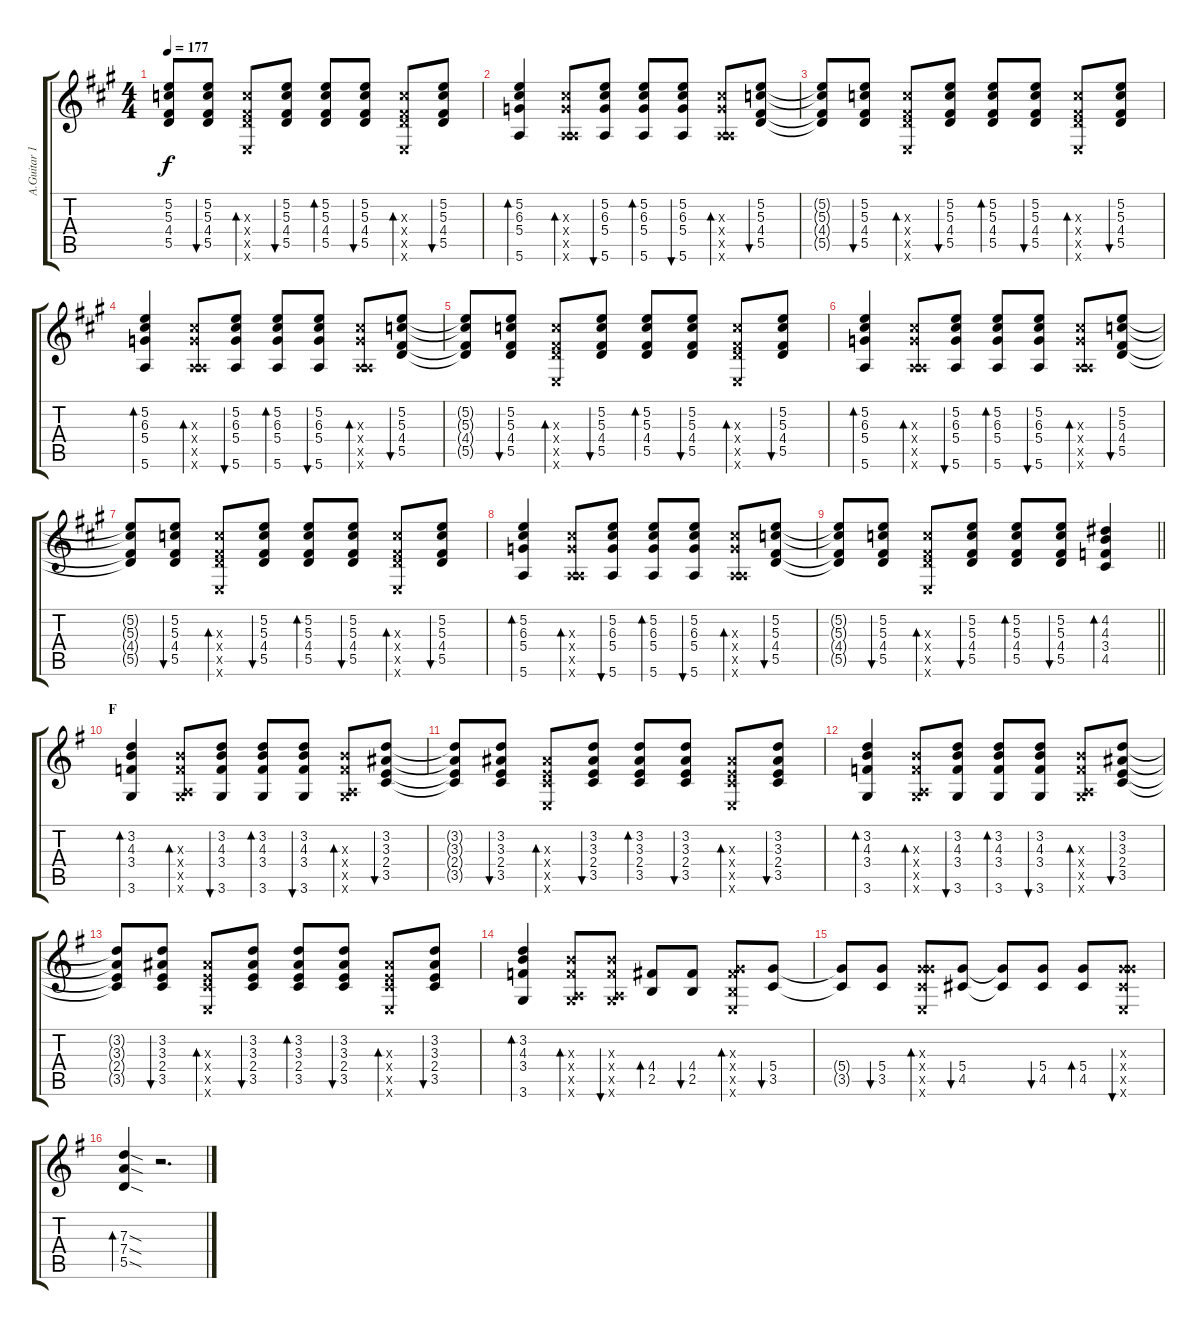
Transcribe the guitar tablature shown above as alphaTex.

\track ("A.Guitar 1" "A.Guitar 1") {instrument acousticguitarsteel}
\staff {score tabs}
\tuning (E4 B3 G3 D3 A2 E2) {hide}
\ts (4 4)
\tempo 177
\clef g2
\ks a
(5.2{t} 5.3{t} 4.4{t} 5.5{t}).8{dy f} (5.2 5.3 4.4 5.5).8{bu 30} (5.3{x} 4.4{x} 5.5{x} 0.6{x}).8{bd 30} (5.2 5.3 4.4 5.5).8{bu 30} (5.2 5.3 4.4 5.5).8{bd 30} (5.2 5.3 4.4 5.5).8{bu 30} (5.3{x} 4.4{x} 5.5{x} 0.6{x}).8{bd 30} (5.2 5.3 4.4 5.5).8{bu 30} |
(5.2 6.3 5.4 5.6).4{bd 30} (6.3{x} 5.4{x} 0.5{x} 5.6{x}).8{bd 30} (5.2 6.3 5.4 5.6).8{bu 30} (5.2 6.3 5.4 5.6).8{bd 30} (5.2 6.3 5.4 5.6).8{bu 30} (6.3{x} 5.4{x} 0.5{x} 5.6{x}).8{bd 30} (5.2 5.3 4.4 5.5).8{bu 30} |
(5.2{t} 5.3{t} 4.4{t} 5.5{t}).8 (5.2 5.3 4.4 5.5).8{bu 30} (5.3{x} 4.4{x} 5.5{x} 0.6{x}).8{bd 30} (5.2 5.3 4.4 5.5).8{bu 30} (5.2 5.3 4.4 5.5).8{bd 30} (5.2 5.3 4.4 5.5).8{bu 30} (5.3{x} 4.4{x} 5.5{x} 0.6{x}).8{bd 30} (5.2 5.3 4.4 5.5).8{bu 30} |
(5.2 6.3 5.4 5.6).4{bd 30} (6.3{x} 5.4{x} 0.5{x} 5.6{x}).8{bd 30} (5.2 6.3 5.4 5.6).8{bu 30} (5.2 6.3 5.4 5.6).8{bd 30} (5.2 6.3 5.4 5.6).8{bu 30} (6.3{x} 5.4{x} 0.5{x} 5.6{x}).8{bd 30} (5.2 5.3 4.4 5.5).8{bu 30} |
(5.2{t} 5.3{t} 4.4{t} 5.5{t}).8 (5.2 5.3 4.4 5.5).8{bu 30} (5.3{x} 4.4{x} 5.5{x} 0.6{x}).8{bd 30} (5.2 5.3 4.4 5.5).8{bu 30} (5.2 5.3 4.4 5.5).8{bd 30} (5.2 5.3 4.4 5.5).8{bu 30} (5.3{x} 4.4{x} 5.5{x} 0.6{x}).8{bd 30} (5.2 5.3 4.4 5.5).8{bu 30} |
(5.2 6.3 5.4 5.6).4{bd 30} (6.3{x} 5.4{x} 0.5{x} 5.6{x}).8{bd 30} (5.2 6.3 5.4 5.6).8{bu 30} (5.2 6.3 5.4 5.6).8{bd 30} (5.2 6.3 5.4 5.6).8{bu 30} (6.3{x} 5.4{x} 0.5{x} 5.6{x}).8{bd 30} (5.2 5.3 4.4 5.5).8{bu 30} |
(5.2{t} 5.3{t} 4.4{t} 5.5{t}).8 (5.2 5.3 4.4 5.5).8{bu 30} (5.3{x} 4.4{x} 5.5{x} 0.6{x}).8{bd 30} (5.2 5.3 4.4 5.5).8{bu 30} (5.2 5.3 4.4 5.5).8{bd 30} (5.2 5.3 4.4 5.5).8{bu 30} (5.3{x} 4.4{x} 5.5{x} 0.6{x}).8{bd 30} (5.2 5.3 4.4 5.5).8{bu 30} |
(5.2 6.3 5.4 5.6).4{bd 30} (6.3{x} 5.4{x} 0.5{x} 5.6{x}).8{bd 30} (5.2 6.3 5.4 5.6).8{bu 30} (5.2 6.3 5.4 5.6).8{bd 30} (5.2 6.3 5.4 5.6).8{bu 30} (6.3{x} 5.4{x} 0.5{x} 5.6{x}).8{bd 30} (5.2 5.3 4.4 5.5).8{bu 30} |
\barLineRight lightlight
(5.2{t} 5.3{t} 4.4{t} 5.5{t}).8 (5.2 5.3 4.4 5.5).8{bu 30} (5.3{x} 4.4{x} 5.5{x} 0.6{x}).8{bd 30} (5.2 5.3 4.4 5.5).8{bu 30} (5.2 5.3 4.4 5.5).8{bd 30} (5.2 5.3 4.4 5.5).8{bu 30} (4.2 4.3 3.4 4.5).4{bd 30} |
\section ("" "F")
\ks g
(3.2 4.3 3.4 3.6).4{bd 30} (4.3{x} 3.4{x} 0.5{x} 3.6{x}).8{bd 30} (3.2 4.3 3.4 3.6).8{bu 30} (3.2 4.3 3.4 3.6).8{bd 30} (3.2 4.3 3.4 3.6).8{bu 30} (4.3{x} 3.4{x} 0.5{x} 3.6{x}).8{bd 30} (3.2 3.3 2.4 3.5).8{bu 30} |
(3.2{t} 3.3{t} 2.4{t} 3.5{t}).8 (3.2 3.3 2.4 3.5).8{bu 30} (3.3{x} 2.4{x} 3.5{x} 0.6{x}).8{bd 30} (3.2 3.3 2.4 3.5).8{bu 30} (3.2 3.3 2.4 3.5).8{bd 30} (3.2 3.3 2.4 3.5).8{bu 30} (3.3{x} 2.4{x} 3.5{x} 0.6{x}).8{bd 30} (3.2 3.3 2.4 3.5).8{bu 30} |
(3.2 4.3 3.4 3.6).4{bd 30} (4.3{x} 3.4{x} 0.5{x} 3.6{x}).8{bd 30} (3.2 4.3 3.4 3.6).8{bu 30} (3.2 4.3 3.4 3.6).8{bd 30} (3.2 4.3 3.4 3.6).8{bu 30} (4.3{x} 3.4{x} 0.5{x} 3.6{x}).8{bd 30} (3.2 3.3 2.4 3.5).8{bu 30} |
(3.2{t} 3.3{t} 2.4{t} 3.5{t}).8 (3.2 3.3 2.4 3.5).8{bu 30} (3.3{x} 2.4{x} 3.5{x} 0.6{x}).8{bd 30} (3.2 3.3 2.4 3.5).8{bu 30} (3.2 3.3 2.4 3.5).8{bd 30} (3.2 3.3 2.4 3.5).8{bu 30} (3.3{x} 2.4{x} 3.5{x} 0.6{x}).8{bd 30} (3.2 3.3 2.4 3.5).8{bu 30} |
(3.2 4.3 3.4 3.6).4{bd 30} (4.3{x} 3.4{x} 0.5{x} 3.6{x}).8{bd 30} (4.3{x} 3.4{x} 0.5{x} 3.6{x}).8{bu 30} (4.4 2.5).8{bd 30} (4.4 2.5).8{bu 30} (0.3{x} 4.4{x} 2.5{x} 0.6{x}).8{bd 30} (5.4 3.5).8{bu 30} |
(5.4{t} 3.5{t}).8 (5.4 3.5).8{bu 30} (0.3{x} 5.4{x} 3.5{x} 0.6{x}).8{bd 30} (5.4 4.5).8{bu 30} (5.4{t} 4.5{t}).8 (5.4 4.5).8{bu 30} (5.4 4.5).8{bd 30} (0.3{x} 5.4{x} 4.5{x} 0.6{x}).8{bu 30} |
(7.3{sod} 7.4{sod} 5.5{sod}).4{bd 30} r.2{d}
